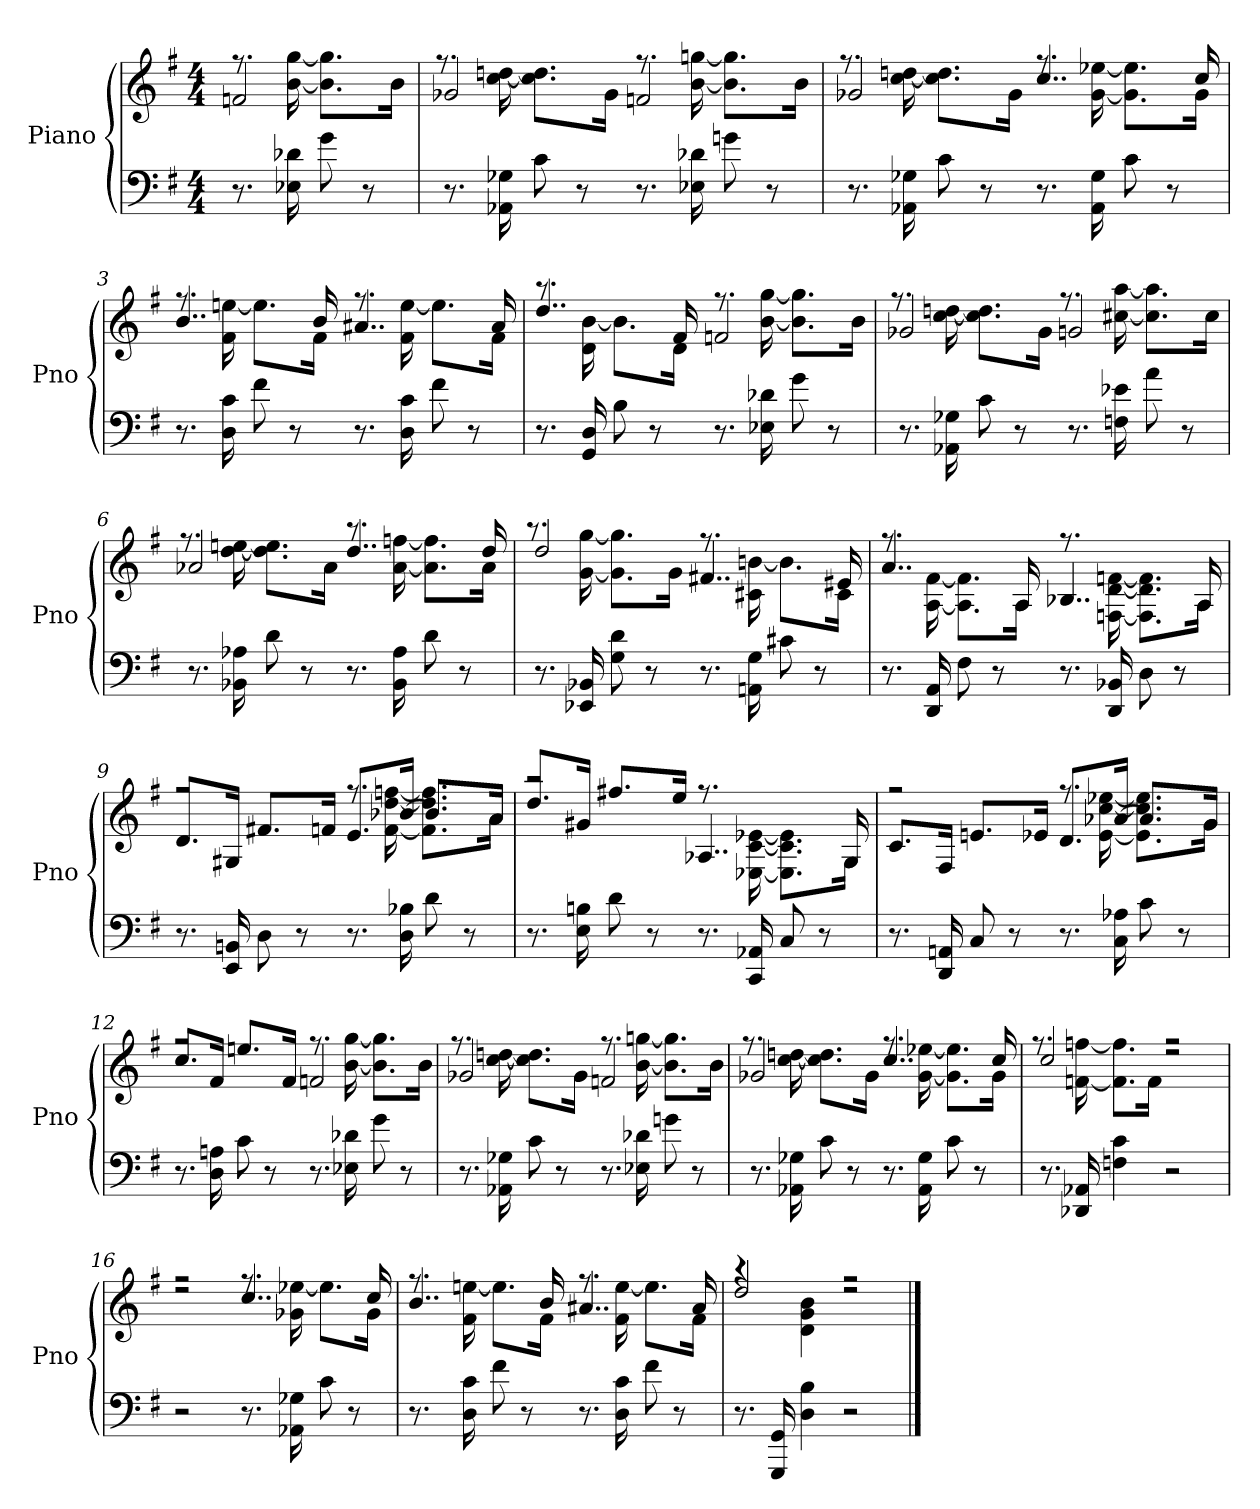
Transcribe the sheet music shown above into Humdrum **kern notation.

**kern	**kern
*part1	*part1
*staff2	*staff1
*I"Piano	*
*I'Pno	*
*clefF4	*clefG2
*k[f#]	*k[f#]
*G:	*G:
*M4/4	*M4/4
=	=
*	*^
8.r	2fn	8.rff
16E-X 16d-X	.	[16b [16gg
8g	.	8.b] 8.gg]L
8r	.	.
.	.	16bJk
=1	=1	=1
8.r	2g-X	8.rff
16AA-X 16G-X	.	[16cc [16ddn
8c	.	8.cc] 8.dd]L
8r	.	.
.	.	16g-Jk
8.r	2fn	8.rff
16E-X 16d-X	.	[16b [16ggn
8gn	.	8.b] 8.gg]L
8r	.	.
.	.	16bJk
=2	=2	=2
8.r	2g-X	8.rff
16AA-X 16G-X	.	[16cc [16ddn
8c	.	8.cc] 8.dd]L
8r	.	.
.	.	16g-Jk
8.r	4..cc	8.rff
16AA- 16G-	.	[16g- [16ee-X
8c	.	8.g-] 8.ee-]L
8r	.	.
.	16cc	16g-Jk
=3	=3	=3
8.r	4..b	8.rff
16D 16c	.	16f# [16een
8f#	.	8.eeL]
8r	.	.
.	16b	16f#Jk
8.r	4..a#X	8.rff
16D 16c	.	16f# [16ee
8f#	.	8.eeL]
8r	.	.
.	16a#	16f#Jk
=4	=4	=4
8.r	4..dd	8.raa
16GG 16D	.	16d [16b
8B	.	8.bL]
8r	.	.
.	16f#	16dJk
8.r	2fn	8.rff
16E-X 16d-X	.	[16b [16gg
8g	.	8.b] 8.gg]L
8r	.	.
.	.	16bJk
=5	=5	=5
8.r	2g-X	8.rff
16AA-X 16G-X	.	[16cc [16ddn
8c	.	8.cc] 8.dd]L
8r	.	.
.	.	16g-Jk
8.r	2gn	8.rff
16Fn 16e-X	.	[16cc#X [16aa
8a	.	8.cc#] 8.aa]L
8r	.	.
.	.	16cc#Jk
=6	=6	=6
8.r	2a-X	8.rff
16BB-X 16A-X	.	[16dd [16een
8d	.	8.dd] 8.ee]L
8r	.	.
.	.	16a-Jk
8.r	4..dd	8.raa
16BB- 16A-	.	[16a- [16ffn
8d	.	8.a-] 8.ff]L
8r	.	.
.	16dd	16a-Jk
=7	=7	=7
8.r	2dd	8.raa
16EE-X 16BB-X	.	[16g [16gg
8G 8d	.	8.g] 8.gg]L
8r	.	.
.	.	16gJk
8.r	4..f#X	8.rff
16AAn 16G	.	16c#X [16bn
8c#X	.	8.bL]
8r	.	.
.	16e#X	16c#Jk
=8	=8	=8
8.r	4..a	8.rff
16DD 16AA	.	[16A [16f#
8F#	.	8.A] 8.f#]L
8r	.	.
.	16A	16AJk
8.r	4..B-X	8.rff
16DD 16BB-X	.	[16Fn [16d [16fn
8D	.	8.F] 8.d] 8.f]L
8r	.	.
.	16A	16AJk
=9	=9	=9
8.r	8.dL	2rff
16EE 16BBn	16G#XJk	.
8D	8.f#XL	.
8r	.	.
.	16fnJk	.
8.r	8.eL	8.rff
16D 16B-X	[16b-XJk	[16f [16dd [16ffn
8d	8.b-L]	8.f] 8.dd] 8.ff]L
8r	.	.
.	16aJk	16aJk
=10	=10	=10
8.r	8.ddL	2raa
16E 16Bn	16g#XJk	.
8d	8.ff#XL	.
8r	.	.
.	16eeJk	.
8.r	4..A-X	8.rff
16CC 16AA-X	.	[16E-X [16c [16e-X
8C	.	8.E-] 8.c] 8.e-]L
8r	.	.
.	16G	16GJk
=11	=11	=11
8.r	8.cL	2rff
16DD 16AAn	16F#Jk	.
8C	8.enL	.
8r	.	.
.	16e-XJk	.
8.r	8.dL	8.rff
16C 16A-X	[16a-XJk	[16e- [16cc [16ee-X
8c	8.a-L]	8.e-] 8.cc] 8.ee-]L
8r	.	.
.	16gJk	16gJk
=12	=12	=12
8.r	8.ccL	2rff
16D 16An	16f#Jk	.
8c	8.eenL	.
8r	.	.
.	16f#Jk	.
8.r	2fn	8.rff
16E-X 16d-X	.	[16b [16gg
8g	.	8.b] 8.gg]L
8r	.	.
.	.	16bJk
=13	=13	=13
8.r	2g-X	8.rff
16AA-X 16G-X	.	[16cc [16ddn
8c	.	8.cc] 8.dd]L
8r	.	.
.	.	16g-Jk
8.r	2fn	8.rff
16E-X 16d-X	.	[16b [16ggn
8gn	.	8.b] 8.gg]L
8r	.	.
.	.	16bJk
=14	=14	=14
8.r	2g-X	8.rff
16AA-X 16G-X	.	[16cc [16ddn
8c	.	8.cc] 8.dd]L
8r	.	.
.	.	16g-Jk
8.r	4..cc	8.rff
16AA- 16G-	.	[16g- [16ee-X
8c	.	8.g-] 8.ee-]L
8r	.	.
.	16cc	16g-Jk
=15	=15	=15
8.r	2cc	8.rff
16DD-X 16AA-X	.	[16fn [16ffn
4Fn 4c	.	8.f] 8.ff]L
.	.	16fJk
2r	2r	2rff
=16	=16	=16
2r	2r	2rff
8.r	4..cc	8.rff
16AA-X 16G-X	.	16g-X [16ee-X
8c	.	8.ee-L]
8r	.	.
.	16cc	16g-Jk
=17	=17	=17
8.r	4..b	8.rff
16D 16c	.	16f# [16een
8f#	.	8.eeL]
8r	.	.
.	16b	16f#Jk
8.r	4..a#X	8.rff
16D 16c	.	16f# [16ee
8f#	.	8.eeL]
8r	.	.
.	16a#	16f#Jk
=18	=18	=18
8.r	2dd	4raa
16GGG 16GG	.	.
4D 4B	.	4d 4g 4b
2r	2r	2rff
*	*v	*v
==	==
*-	*-
